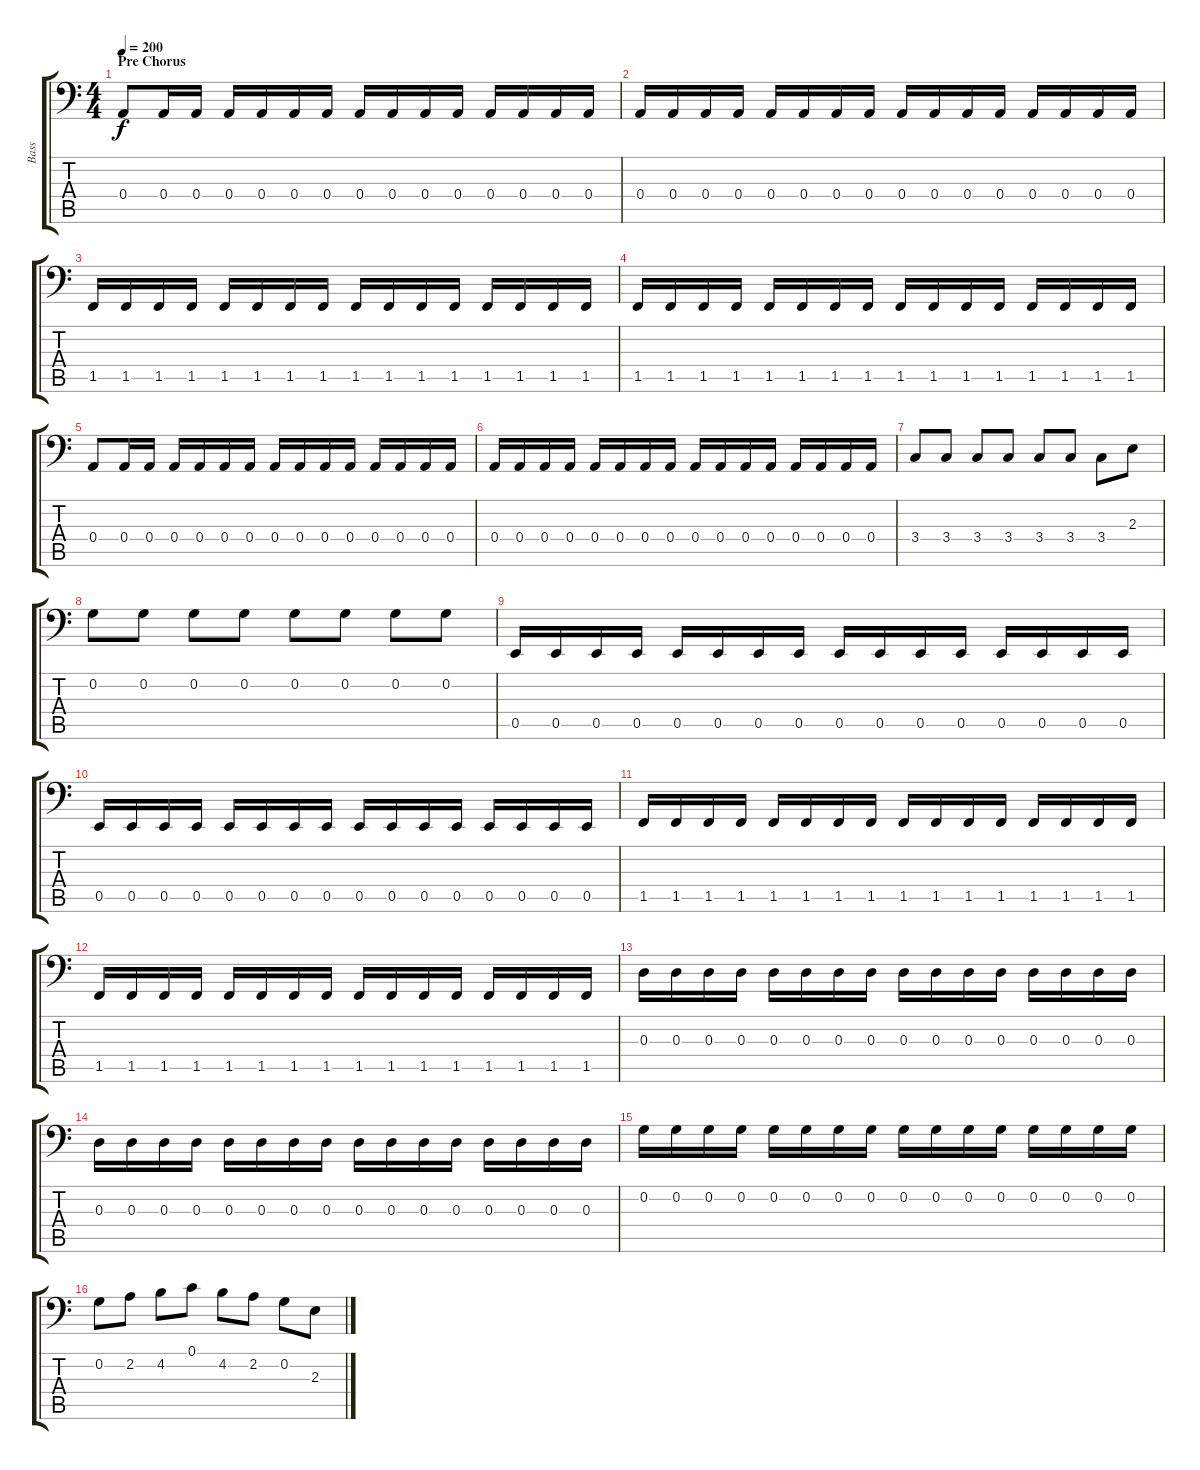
\track ("Bass" "Bass") {instrument electricbassfinger}
\staff {score tabs}
\tuning (C3 G2 D2 A1 E1 B0) {hide}
\ts (4 4)
\section ("" "Pre Chorus")
\tempo 200
\clef f4
\ks c
0.4.8{dy f} 0.4.16 0.4.16 0.4.16 0.4.16 0.4.16 0.4.16 0.4.16 0.4.16 0.4.16 0.4.16 0.4.16 0.4.16 0.4.16 0.4.16 |
0.4.16 0.4.16 0.4.16 0.4.16 0.4.16 0.4.16 0.4.16 0.4.16 0.4.16 0.4.16 0.4.16 0.4.16 0.4.16 0.4.16 0.4.16 0.4.16 |
1.5.16 1.5.16 1.5.16 1.5.16 1.5.16 1.5.16 1.5.16 1.5.16 1.5.16 1.5.16 1.5.16 1.5.16 1.5.16 1.5.16 1.5.16 1.5.16 |
1.5.16 1.5.16 1.5.16 1.5.16 1.5.16 1.5.16 1.5.16 1.5.16 1.5.16 1.5.16 1.5.16 1.5.16 1.5.16 1.5.16 1.5.16 1.5.16 |
0.4.8 0.4.16 0.4.16 0.4.16 0.4.16 0.4.16 0.4.16 0.4.16 0.4.16 0.4.16 0.4.16 0.4.16 0.4.16 0.4.16 0.4.16 |
0.4.16 0.4.16 0.4.16 0.4.16 0.4.16 0.4.16 0.4.16 0.4.16 0.4.16 0.4.16 0.4.16 0.4.16 0.4.16 0.4.16 0.4.16 0.4.16 |
3.4.8 3.4.8 3.4.8 3.4.8 3.4.8 3.4.8 3.4.8 2.3.8 |
0.2.8 0.2.8 0.2.8 0.2.8 0.2.8 0.2.8 0.2.8 0.2.8 |
0.5.16 0.5.16 0.5.16 0.5.16 0.5.16 0.5.16 0.5.16 0.5.16 0.5.16 0.5.16 0.5.16 0.5.16 0.5.16 0.5.16 0.5.16 0.5.16 |
0.5.16 0.5.16 0.5.16 0.5.16 0.5.16 0.5.16 0.5.16 0.5.16 0.5.16 0.5.16 0.5.16 0.5.16 0.5.16 0.5.16 0.5.16 0.5.16 |
1.5.16 1.5.16 1.5.16 1.5.16 1.5.16 1.5.16 1.5.16 1.5.16 1.5.16 1.5.16 1.5.16 1.5.16 1.5.16 1.5.16 1.5.16 1.5.16 |
1.5.16 1.5.16 1.5.16 1.5.16 1.5.16 1.5.16 1.5.16 1.5.16 1.5.16 1.5.16 1.5.16 1.5.16 1.5.16 1.5.16 1.5.16 1.5.16 |
0.3.16 0.3.16 0.3.16 0.3.16 0.3.16 0.3.16 0.3.16 0.3.16 0.3.16 0.3.16 0.3.16 0.3.16 0.3.16 0.3.16 0.3.16 0.3.16 |
0.3.16 0.3.16 0.3.16 0.3.16 0.3.16 0.3.16 0.3.16 0.3.16 0.3.16 0.3.16 0.3.16 0.3.16 0.3.16 0.3.16 0.3.16 0.3.16 |
0.2.16 0.2.16 0.2.16 0.2.16 0.2.16 0.2.16 0.2.16 0.2.16 0.2.16 0.2.16 0.2.16 0.2.16 0.2.16 0.2.16 0.2.16 0.2.16 |
0.2.8 2.2.8 4.2.8 0.1.8 4.2.8 2.2.8 0.2.8 2.3.8
